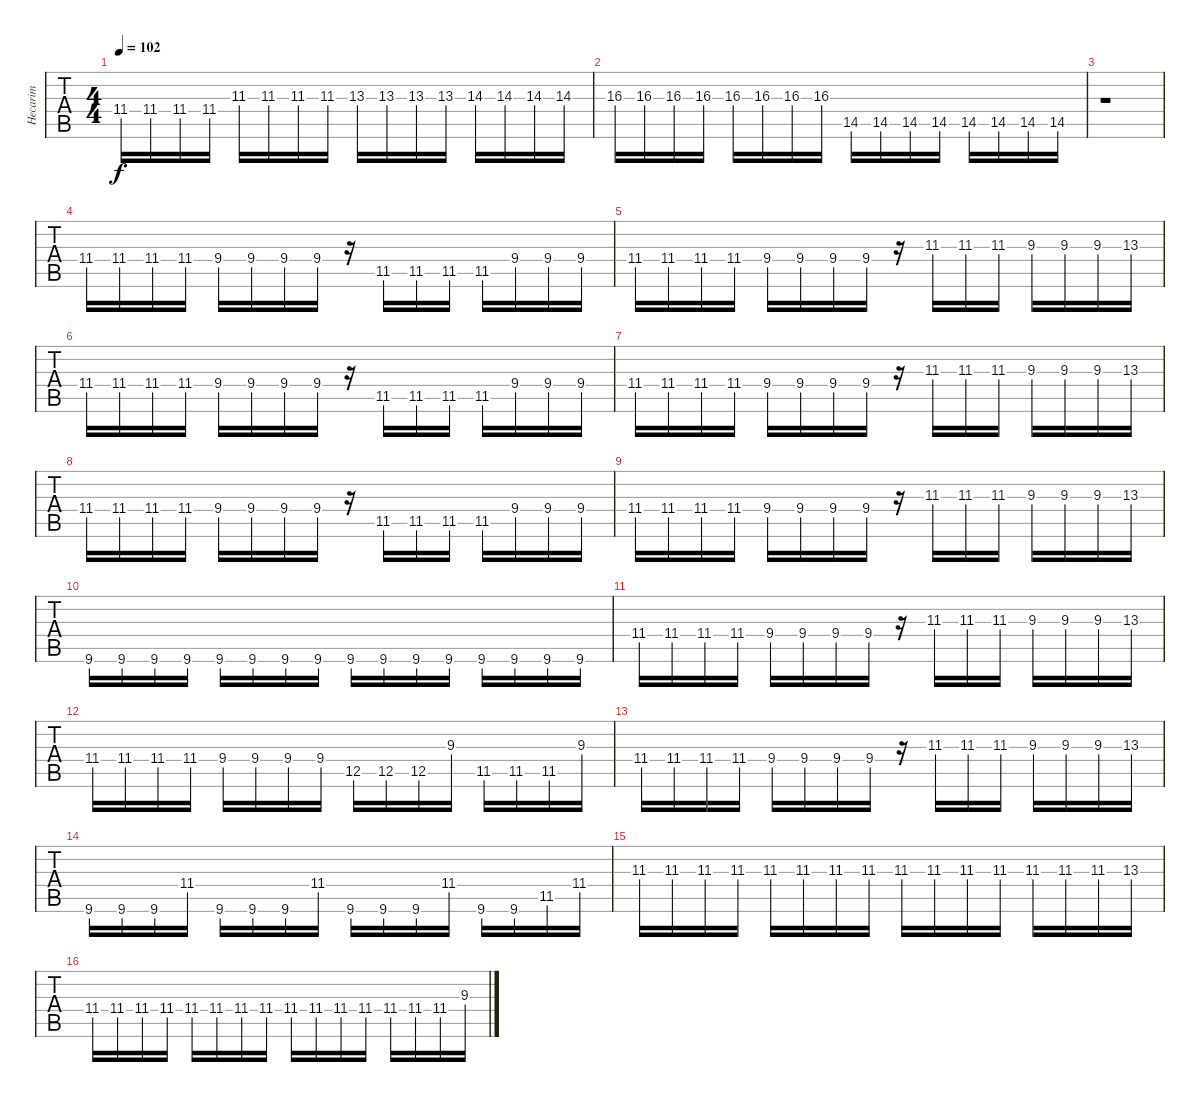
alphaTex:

\track ("Hecarim" "Hecarim") {instrument lead2sawtooth}
\staff {tabs}
\tuning (C3 G2 D2 A1 E1 B0) {hide}
\ts (4 4)
\tempo 102
\clef f4
\ks g#minor
11.4.16{dy f} 11.4.16 11.4.16 11.4.16 11.3.16 11.3.16 11.3.16 11.3.16 13.3.16 13.3.16 13.3.16 13.3.16 14.3.16 14.3.16 14.3.16 14.3.16 |
16.3.16 16.3.16 16.3.16 16.3.16 16.3.16 16.3.16 16.3.16 16.3.16 14.5.16 14.5.16 14.5.16 14.5.16 14.5.16 14.5.16 14.5.16 14.5.16 |
r.1 |
11.4.16 11.4.16 11.4.16 11.4.16 9.4.16 9.4.16 9.4.16 9.4.16 r.16 11.5.16 11.5.16 11.5.16 11.5.16 9.4.16 9.4.16 9.4.16 |
11.4.16 11.4.16 11.4.16 11.4.16 9.4.16 9.4.16 9.4.16 9.4.16 r.16 11.3.16 11.3.16 11.3.16 9.3.16 9.3.16 9.3.16 13.3.16 |
11.4.16 11.4.16 11.4.16 11.4.16 9.4.16 9.4.16 9.4.16 9.4.16 r.16 11.5.16 11.5.16 11.5.16 11.5.16 9.4.16 9.4.16 9.4.16 |
11.4.16 11.4.16 11.4.16 11.4.16 9.4.16 9.4.16 9.4.16 9.4.16 r.16 11.3.16 11.3.16 11.3.16 9.3.16 9.3.16 9.3.16 13.3.16 |
11.4.16 11.4.16 11.4.16 11.4.16 9.4.16 9.4.16 9.4.16 9.4.16 r.16 11.5.16 11.5.16 11.5.16 11.5.16 9.4.16 9.4.16 9.4.16 |
11.4.16 11.4.16 11.4.16 11.4.16 9.4.16 9.4.16 9.4.16 9.4.16 r.16 11.3.16 11.3.16 11.3.16 9.3.16 9.3.16 9.3.16 13.3.16 |
9.6.16 9.6.16 9.6.16 9.6.16 9.6.16 9.6.16 9.6.16 9.6.16 9.6.16 9.6.16 9.6.16 9.6.16 9.6.16 9.6.16 9.6.16 9.6.16{volume 0} |
11.4.16{volume 16} 11.4.16 11.4.16 11.4.16 9.4.16 9.4.16 9.4.16 9.4.16 r.16 11.3.16 11.3.16 11.3.16 9.3.16 9.3.16 9.3.16 13.3.16 |
11.4.16 11.4.16 11.4.16 11.4.16 9.4.16 9.4.16 9.4.16 9.4.16 12.5.16 12.5.16 12.5.16 9.3.16 11.5.16 11.5.16 11.5.16 9.3.16 |
11.4.16 11.4.16 11.4.16 11.4.16 9.4.16 9.4.16 9.4.16 9.4.16 r.16 11.3.16 11.3.16 11.3.16 9.3.16 9.3.16 9.3.16 13.3.16 |
9.6.16 9.6.16 9.6.16 11.4.16 9.6.16 9.6.16 9.6.16 11.4.16 9.6.16 9.6.16 9.6.16 11.4.16 9.6.16 9.6.16 11.5.16 11.4.16 |
11.3.16 11.3.16 11.3.16 11.3.16 11.3.16 11.3.16 11.3.16 11.3.16 11.3.16 11.3.16 11.3.16 11.3.16 11.3.16 11.3.16 11.3.16 13.3.16 |
11.4.16 11.4.16 11.4.16 11.4.16 11.4.16 11.4.16 11.4.16 11.4.16 11.4.16 11.4.16 11.4.16 11.4.16 11.4.16 11.4.16 11.4.16 9.3.16
